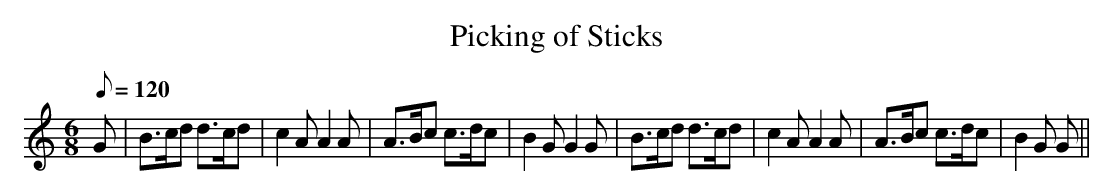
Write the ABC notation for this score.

X:1
T:Picking of Sticks
L:1/8
M:6/8
Q:120
K:GMix
G|B>cd d>cd|c2A A2A|A>Bc c>dc|B2G G2G|B>cd d>cd|c2A A2A|A>Bc c>dc|B2G G||
